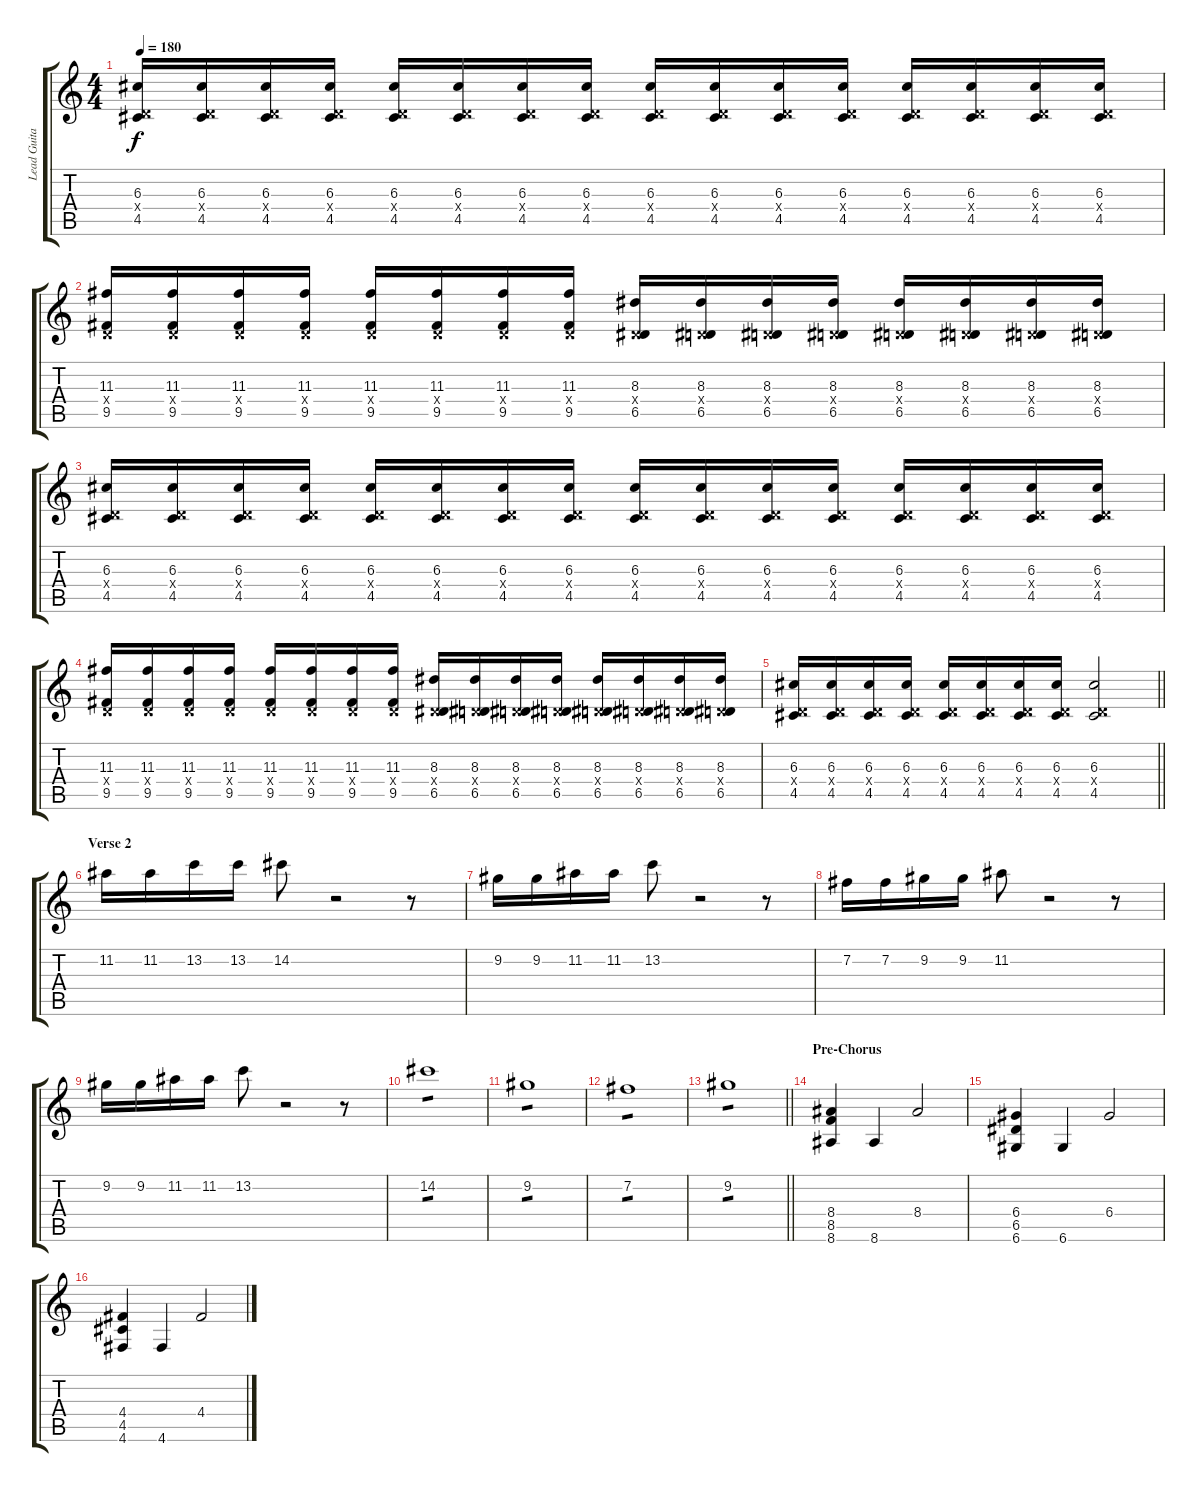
\track ("Lead Guitar 1" "Lead Guita") {instrument overdrivenguitar}
\staff {score tabs}
\tuning (E4 B3 G3 D3 A2 D2) {hide}
\ts (4 4)
\tempo 180
\clef g2
\ks c
(6.3 0.4{x} 4.5).16{dy f} (6.3 0.4{x} 4.5).16 (6.3 0.4{x} 4.5).16 (6.3 0.4{x} 4.5).16 (6.3 0.4{x} 4.5).16 (6.3 0.4{x} 4.5).16 (6.3 0.4{x} 4.5).16 (6.3 0.4{x} 4.5).16 (6.3 0.4{x} 4.5).16 (6.3 0.4{x} 4.5).16 (6.3 0.4{x} 4.5).16 (6.3 0.4{x} 4.5).16 (6.3 0.4{x} 4.5).16 (6.3 0.4{x} 4.5).16 (6.3 0.4{x} 4.5).16 (6.3 0.4{x} 4.5).16 |
(11.3 0.4{x} 9.5).16 (11.3 0.4{x} 9.5).16 (11.3 0.4{x} 9.5).16 (11.3 0.4{x} 9.5).16 (11.3 0.4{x} 9.5).16 (11.3 0.4{x} 9.5).16 (11.3 0.4{x} 9.5).16 (11.3 0.4{x} 9.5).16 (8.3 0.4{x} 6.5).16 (8.3 0.4{x} 6.5).16 (8.3 0.4{x} 6.5).16 (8.3 0.4{x} 6.5).16 (8.3 0.4{x} 6.5).16 (8.3 0.4{x} 6.5).16 (8.3 0.4{x} 6.5).16 (8.3 0.4{x} 6.5).16 |
(6.3 0.4{x} 4.5).16 (6.3 0.4{x} 4.5).16 (6.3 0.4{x} 4.5).16 (6.3 0.4{x} 4.5).16 (6.3 0.4{x} 4.5).16 (6.3 0.4{x} 4.5).16 (6.3 0.4{x} 4.5).16 (6.3 0.4{x} 4.5).16 (6.3 0.4{x} 4.5).16 (6.3 0.4{x} 4.5).16 (6.3 0.4{x} 4.5).16 (6.3 0.4{x} 4.5).16 (6.3 0.4{x} 4.5).16 (6.3 0.4{x} 4.5).16 (6.3 0.4{x} 4.5).16 (6.3 0.4{x} 4.5).16 |
(11.3 0.4{x} 9.5).16 (11.3 0.4{x} 9.5).16 (11.3 0.4{x} 9.5).16 (11.3 0.4{x} 9.5).16 (11.3 0.4{x} 9.5).16 (11.3 0.4{x} 9.5).16 (11.3 0.4{x} 9.5).16 (11.3 0.4{x} 9.5).16 (8.3 0.4{x} 6.5).16 (8.3 0.4{x} 6.5).16 (8.3 0.4{x} 6.5).16 (8.3 0.4{x} 6.5).16 (8.3 0.4{x} 6.5).16 (8.3 0.4{x} 6.5).16 (8.3 0.4{x} 6.5).16 (8.3 0.4{x} 6.5).16 |
\barLineRight lightlight
(6.3 0.4{x} 4.5).16 (6.3 0.4{x} 4.5).16 (6.3 0.4{x} 4.5).16 (6.3 0.4{x} 4.5).16 (6.3 0.4{x} 4.5).16 (6.3 0.4{x} 4.5).16 (6.3 0.4{x} 4.5).16 (6.3 0.4{x} 4.5).16 (6.3 0.4{x} 4.5).2 |
\section ("" "Verse 2")
11.2.16 11.2.16 13.2.16 13.2.16 14.2.8 r.2 r.8 |
9.2.16 9.2.16 11.2.16 11.2.16 13.2.8 r.2 r.8 |
7.2.16 7.2.16 9.2.16 9.2.16 11.2.8 r.2 r.8 |
9.2.16 9.2.16 11.2.16 11.2.16 13.2.8 r.2 r.8 |
14.2.1{tp 1} |
9.2.1{tp 1} |
7.2.1{tp 1} |
\barLineRight lightlight
9.2.1{tp 1} |
\section ("" "Pre-Chorus")
(8.4 8.5 8.6).4 8.6.4 8.4.2 |
(6.4 6.5 6.6).4 6.6.4 6.4.2 |
(4.4 4.5 4.6).4 4.6.4 4.4.2
